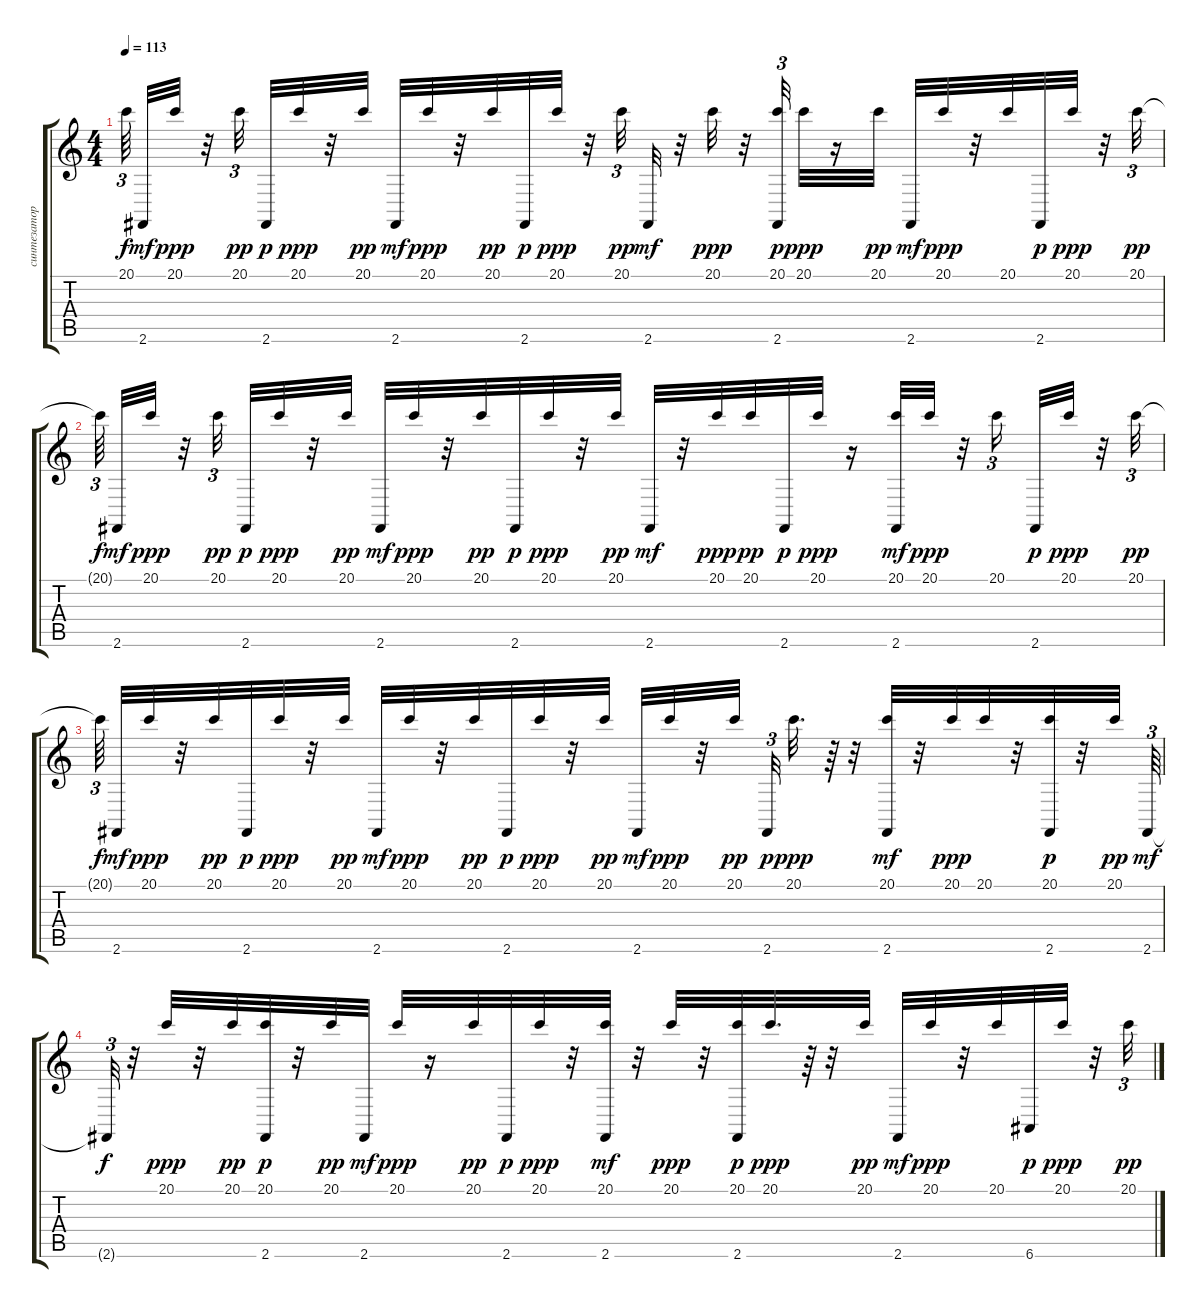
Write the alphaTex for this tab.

\track ("синтезатор" "синтезатор") {instrument acousticgrandpiano}
\staff {score tabs}
\tuning (E4 B3 G3 D3 A2 E2) {hide}
\ts (4 4)
\tempo 113
\clef g2
\ks c
20.1{t}.64{tu (3 2) dy f beam splitsecondary} 2.6.32{dy mf} 20.1.32{dy ppp} r.32 20.1.32{tu (3 2) dy pp beam splitsecondary} 2.6.32{dy p} 20.1.32{dy ppp} r.32 20.1.32{dy pp} 2.6.32{dy mf} 20.1.32{dy ppp} r.32 20.1.32{dy pp} 2.6.32{dy p} 20.1.32{dy ppp} r.32 20.1.32{tu (3 2) dy pp} 2.6.32{dy mf} r.32 20.1.32{dy ppp} r.32 (20.1 2.6).32{tu (3 2) dy p} 20.1.32{dy ppp} r.16 20.1.32{dy pp} 2.6.32{dy mf} 20.1.32{dy ppp} r.32 20.1.32 2.6.32{dy p} 20.1.32{dy ppp} r.32 20.1.32{tu (3 2) dy pp} |
20.1{t}.64{tu (3 2) dy f beam splitsecondary} 2.6.32{dy mf} 20.1.32{dy ppp} r.32 20.1.32{tu (3 2) dy pp beam splitsecondary} 2.6.32{dy p} 20.1.32{dy ppp} r.32 20.1.32{dy pp} 2.6.32{dy mf} 20.1.32{dy ppp} r.32 20.1.32{dy pp} 2.6.32{dy p} 20.1.32{dy ppp} r.32 20.1.32{dy pp} 2.6.32{dy mf} r.32 20.1.32{dy ppp} 20.1.32{dy pp} 2.6.32{dy p} 20.1.32{dy ppp} r.16 (20.1 2.6).32{dy mf} 20.1.32{dy ppp} r.32 20.1.16{tu (3 2) beam splitsecondary} 2.6.32{dy p} 20.1.32{dy ppp} r.32 20.1.32{tu (3 2) dy pp} |
20.1{t}.64{tu (3 2) dy f beam splitsecondary} 2.6.32{dy mf} 20.1.32{dy ppp} r.32 20.1.32{dy pp} 2.6.32{dy p} 20.1.32{dy ppp} r.32 20.1.32{dy pp} 2.6.32{dy mf} 20.1.32{dy ppp} r.32 20.1.32{dy pp} 2.6.32{dy p} 20.1.32{dy ppp} r.32 20.1.32{dy pp} 2.6.32{dy mf} 20.1.32{dy ppp} r.32 20.1.32{dy pp beam splitsecondary} 2.6.32{tu (3 2) dy p} 20.1.32{d dy ppp} r.64 r.32 (20.1 2.6).32{dy mf} r.32 20.1.32{dy ppp} 20.1.32 r.32 (20.1 2.6).32{dy p} r.32 20.1.32{dy pp} 2.6.64{tu (3 2) dy mf} |
2.6{t}.32{tu (3 2) dy f} r.32 20.1.32{dy ppp} r.32 20.1.32{dy pp} (20.1 2.6).32{dy p} r.32 20.1.32{dy pp} 2.6.32{dy mf} 20.1.32{dy ppp} r.16 20.1.32{dy pp} 2.6.32{dy p} 20.1.32{dy ppp} r.32 (20.1 2.6).32{dy mf} r.32 20.1.32{dy ppp} r.32 (20.1 2.6).32{dy p} 20.1.32{d dy ppp} r.64 r.32 20.1.32{dy pp} 2.6.32{dy mf} 20.1.32{dy ppp} r.32 20.1.32 6.6.32{dy p} 20.1.32{dy ppp} r.32 20.1.32{tu (3 2) dy pp}
